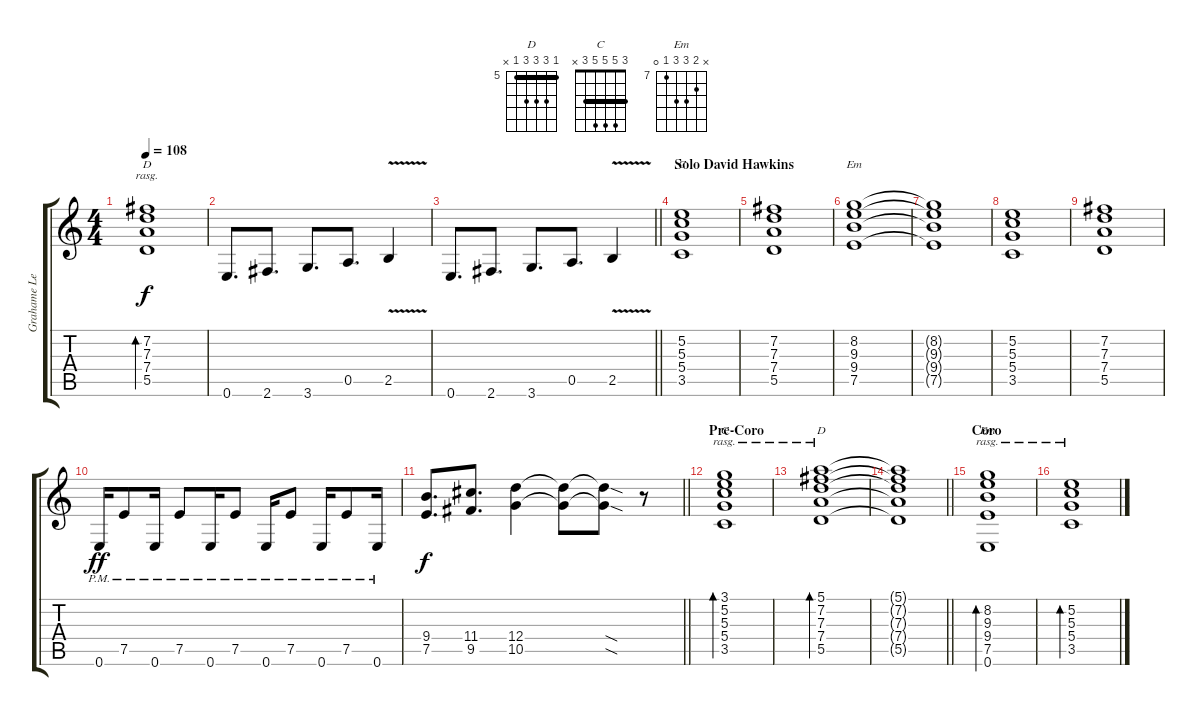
\track ("Grahame Leslie" "Grahame Le") {instrument overdrivenguitar}
\staff {score tabs}
\tuning (E4 B3 G3 D3 A2 E2) {hide}
\chord ("D" x 7 7 7 5 x) {firstfret 5 barre 7}
\chord ("C" x 5 5 5 3 x) {barre 5}
\chord ("Em" x 8 9 9 7 x) {firstfret 7}
\chord ("C" 3 5 5 5 3 x) {barre 3}
\chord ("D" 5 7 7 7 5 x) {firstfret 5 barre 5}
\chord ("Em" x 8 9 9 7 0) {firstfret 7}
\ts (4 4)
\tempo 108
\clef g2
\ks c
(7.2 7.3 7.4 5.5).1{bd 480 ch "D" rasg ii dy f} |
0.6.8{d} 2.6.8{d} 3.6.8{d beam merge} 0.5.8{d} 2.5{v}.4 |
\barLineRight lightlight
0.6.8{d} 2.6.8{d} 3.6.8{d beam merge} 0.5.8{d} 2.5{v}.4 |
\section ("" "Solo David Hawkins")
(5.2 5.3 5.4 3.5).1{ch "C"} |
(7.2 7.3 7.4 5.5).1 |
(8.2 9.3 9.4 7.5).1{ch "Em"} |
(8.2{t} 9.3{t} 9.4{t} 7.5{t}).1 |
(5.2 5.3 5.4 3.5).1 |
(7.2 7.3 7.4 5.5).1 |
0.6{pm}.16{dy ff} 7.5{pm}.8 0.6{pm}.16 7.5{pm}.8 0.6{pm}.16 7.5{pm}.8 0.6{pm}.16 7.5{pm}.8 0.6{pm}.16 7.5{pm}.8 0.6{pm}.16 |
\barLineRight lightlight
(9.4 7.5).8{d dy f} (11.4 9.5).8{d} (12.4 10.5).4 (12.4{t} 10.5{t}).8{beam merge} (12.4{sod t} 10.5{sod t}).8 r.8 |
\section ("" "Pre-Coro")
(3.1 5.2 5.3 5.4 3.5).1{bd 480 ch "C" rasg ii instrument electricguitarjazz} |
(5.1 7.2 7.3 7.4 5.5).1{bd 480 ch "D" rasg ii} |
\barLineRight lightlight
(5.1{t} 7.2{t} 7.3{t} 7.4{t} 5.5{t}).1 |
\section ("" "Coro")
(8.2 9.3 9.4 7.5 0.6).1{bd 480 ch "Em" rasg ii instrument overdrivenguitar} |
(5.2 5.3 5.4 3.5).1{bd 480 rasg ii}
